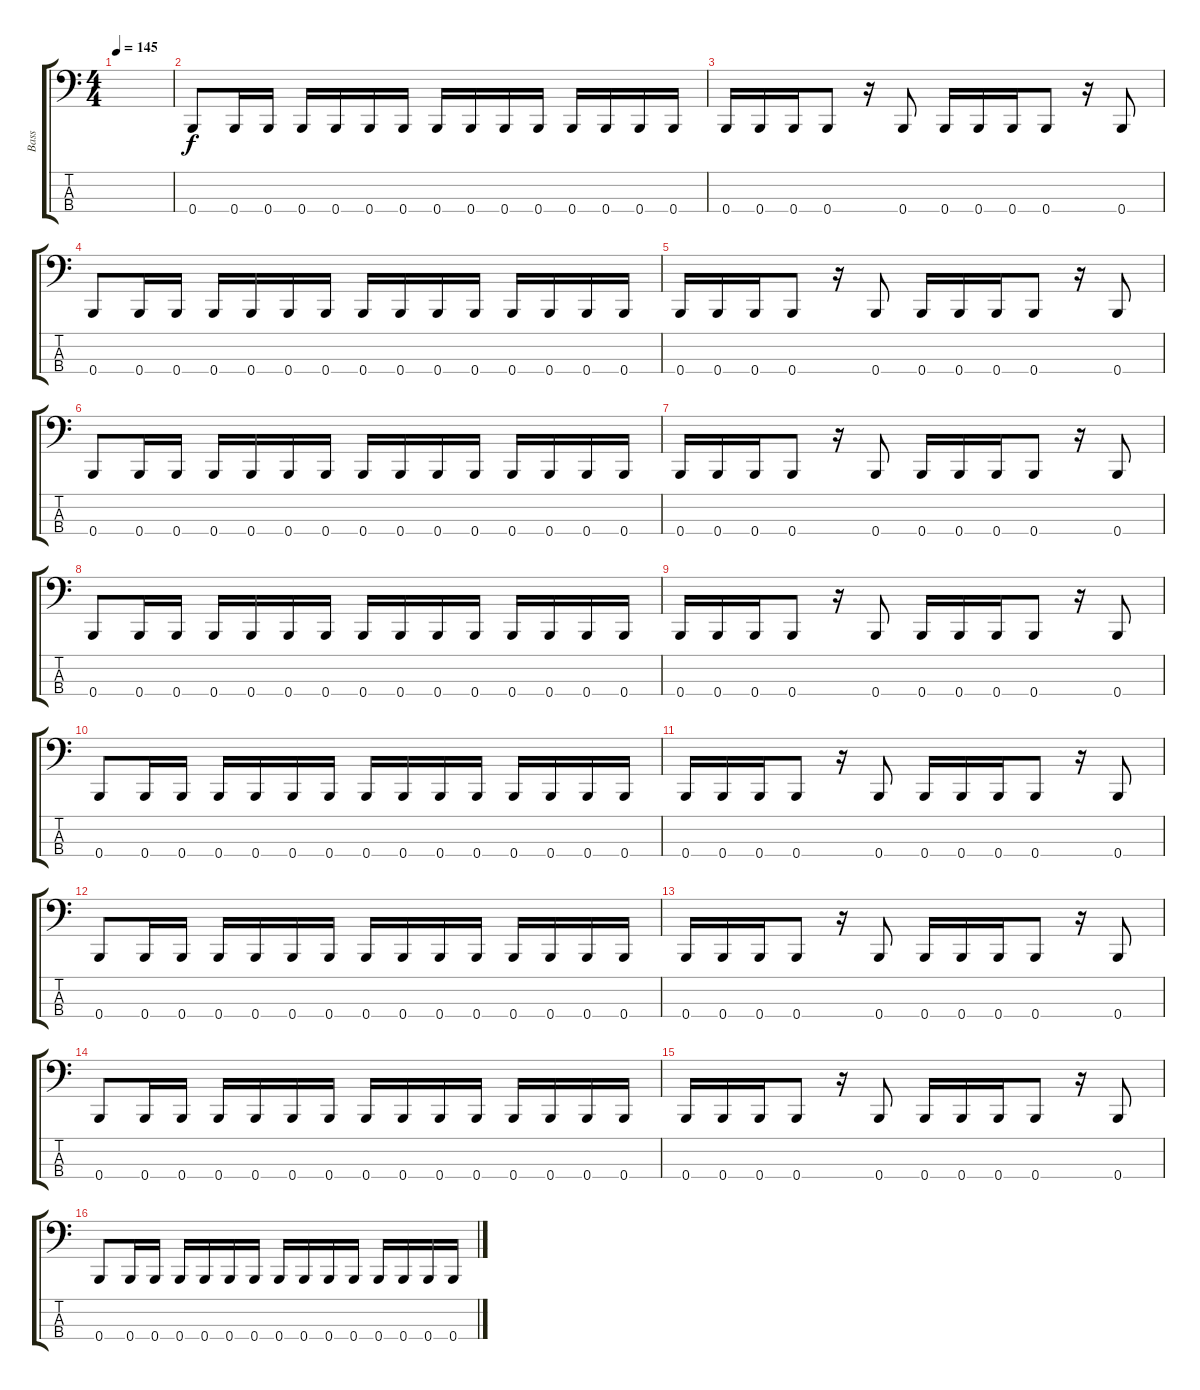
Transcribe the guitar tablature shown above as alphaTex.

\track ("Bass" "Bass") {instrument electricbasspick}
\staff {score tabs}
\tuning (E2 B1 Gb1 B0) {hide}
\ts (4 4)
\tempo 145
\clef f4
\ks c
|
0.4.8 0.4.16 0.4.16 0.4.16 0.4.16 0.4.16 0.4.16 0.4.16 0.4.16 0.4.16 0.4.16 0.4.16 0.4.16 0.4.16 0.4.16 |
0.4.16 0.4.16 0.4.16 0.4.8 r.16 0.4.8 0.4.16 0.4.16 0.4.16 0.4.8 r.16 0.4.8 |
0.4.8 0.4.16 0.4.16 0.4.16 0.4.16 0.4.16 0.4.16 0.4.16 0.4.16 0.4.16 0.4.16 0.4.16 0.4.16 0.4.16 0.4.16 |
0.4.16 0.4.16 0.4.16 0.4.8 r.16 0.4.8 0.4.16 0.4.16 0.4.16 0.4.8 r.16 0.4.8 |
0.4.8 0.4.16 0.4.16 0.4.16 0.4.16 0.4.16 0.4.16 0.4.16 0.4.16 0.4.16 0.4.16 0.4.16 0.4.16 0.4.16 0.4.16 |
0.4.16 0.4.16 0.4.16 0.4.8 r.16 0.4.8 0.4.16 0.4.16 0.4.16 0.4.8 r.16 0.4.8 |
0.4.8 0.4.16 0.4.16 0.4.16 0.4.16 0.4.16 0.4.16 0.4.16 0.4.16 0.4.16 0.4.16 0.4.16 0.4.16 0.4.16 0.4.16 |
0.4.16 0.4.16 0.4.16 0.4.8 r.16 0.4.8 0.4.16 0.4.16 0.4.16 0.4.8 r.16 0.4.8 |
0.4.8 0.4.16 0.4.16 0.4.16 0.4.16 0.4.16 0.4.16 0.4.16 0.4.16 0.4.16 0.4.16 0.4.16 0.4.16 0.4.16 0.4.16 |
0.4.16 0.4.16 0.4.16 0.4.8 r.16 0.4.8 0.4.16 0.4.16 0.4.16 0.4.8 r.16 0.4.8 |
0.4.8 0.4.16 0.4.16 0.4.16 0.4.16 0.4.16 0.4.16 0.4.16 0.4.16 0.4.16 0.4.16 0.4.16 0.4.16 0.4.16 0.4.16 |
0.4.16 0.4.16 0.4.16 0.4.8 r.16 0.4.8 0.4.16 0.4.16 0.4.16 0.4.8 r.16 0.4.8 |
0.4.8 0.4.16 0.4.16 0.4.16 0.4.16 0.4.16 0.4.16 0.4.16 0.4.16 0.4.16 0.4.16 0.4.16 0.4.16 0.4.16 0.4.16 |
0.4.16 0.4.16 0.4.16 0.4.8 r.16 0.4.8 0.4.16 0.4.16 0.4.16 0.4.8 r.16 0.4.8 |
0.4.8 0.4.16 0.4.16 0.4.16 0.4.16 0.4.16 0.4.16 0.4.16 0.4.16 0.4.16 0.4.16 0.4.16 0.4.16 0.4.16 0.4.16
